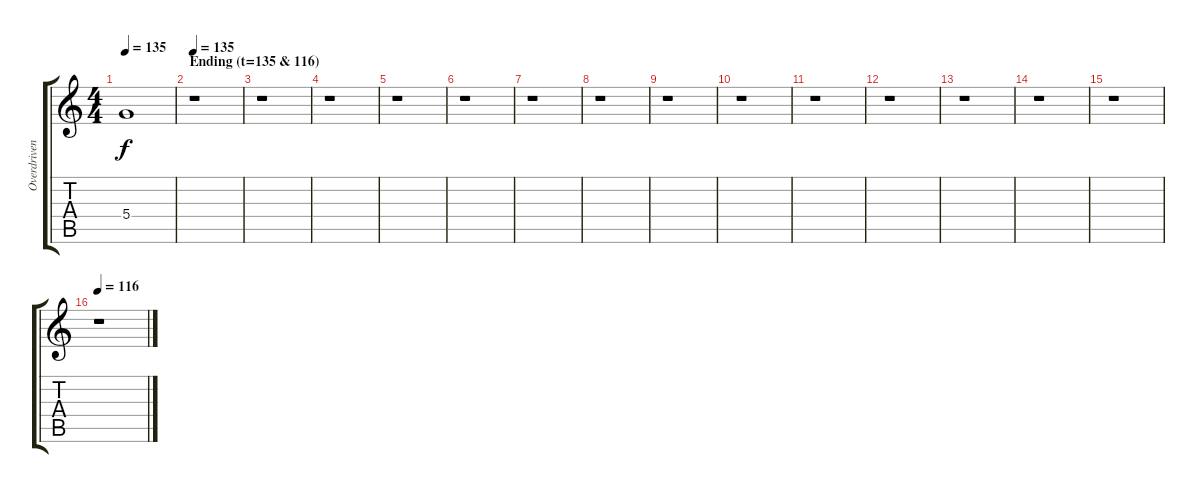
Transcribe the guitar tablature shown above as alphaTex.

\track ("Overdriven Guitar II" "Overdriven") {instrument overdrivenguitar}
\staff {score tabs}
\tuning (E4 B3 G3 D3 A2 E2) {hide}
\ts (4 4)
\tempo 135
\clef g2
\ks c
5.4.1{dy f} |
\section ("" "Ending (t=135 & 116)")
\tempo 135
r.1 |
r.1 |
r.1 |
r.1 |
r.1 |
r.1 |
r.1 |
r.1 |
r.1 |
r.1 |
r.1 |
r.1 |
r.1 |
r.1 |
\tempo 116
r.1
